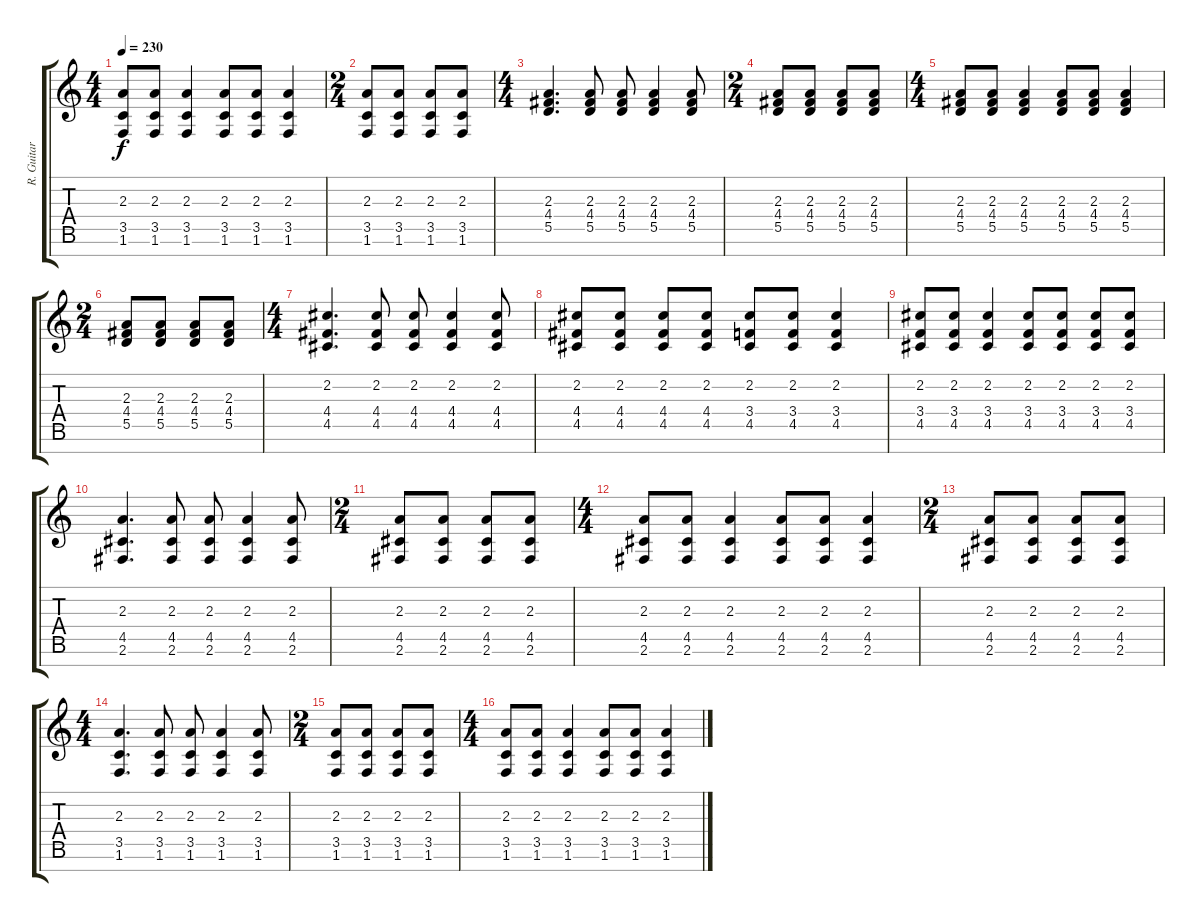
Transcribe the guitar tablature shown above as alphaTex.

\track ("R. Guitar 2" "R. Guitar ") {instrument distortionguitar}
\staff {score tabs}
\tuning (E4 B3 G3 D3 A2 E2 B1) {hide}
\ts (4 4)
\tempo 230
\clef g2
\ks c
(2.3 3.5 1.6).8{dy f} (2.3 3.5 1.6).8 (2.3 3.5 1.6).4 (2.3 3.5 1.6).8 (2.3 3.5 1.6).8 (2.3 3.5 1.6).4 |
\ts (2 4)
(2.3 3.5 1.6).8 (2.3 3.5 1.6).8 (2.3 3.5 1.6).8 (2.3 3.5 1.6).8 |
\ts (4 4)
(2.3 4.4 5.5).4{d} (2.3 4.4 5.5).8 (2.3 4.4 5.5).8 (2.3 4.4 5.5).4 (2.3 4.4 5.5).8 |
\ts (2 4)
(2.3 4.4 5.5).8 (2.3 4.4 5.5).8 (2.3 4.4 5.5).8 (2.3 4.4 5.5).8 |
\ts (4 4)
(2.3 4.4 5.5).8 (2.3 4.4 5.5).8 (2.3 4.4 5.5).4 (2.3 4.4 5.5).8 (2.3 4.4 5.5).8 (2.3 4.4 5.5).4 |
\ts (2 4)
(2.3 4.4 5.5).8 (2.3 4.4 5.5).8 (2.3 4.4 5.5).8 (2.3 4.4 5.5).8 |
\ts (4 4)
(2.2 4.4 4.5).4{d} (2.2 4.4 4.5).8 (2.2 4.4 4.5).8 (2.2 4.4 4.5).4 (2.2 4.4 4.5).8 |
(2.2 4.4 4.5).8 (2.2 4.4 4.5).8 (2.2 4.4 4.5).8 (2.2 4.4 4.5).8 (2.2 3.4 4.5).8 (2.2 3.4 4.5).8 (2.2 3.4 4.5).4 |
(2.2 3.4 4.5).8 (2.2 3.4 4.5).8 (2.2 3.4 4.5).4 (2.2 3.4 4.5).8 (2.2 3.4 4.5).8 (2.2 3.4 4.5).8 (2.2 3.4 4.5).8 |
(2.3 4.5 2.6).4{d} (2.3 4.5 2.6).8 (2.3 4.5 2.6).8 (2.3 4.5 2.6).4 (2.3 4.5 2.6).8 |
\ts (2 4)
(2.3 4.5 2.6).8 (2.3 4.5 2.6).8 (2.3 4.5 2.6).8 (2.3 4.5 2.6).8 |
\ts (4 4)
(2.3 4.5 2.6).8 (2.3 4.5 2.6).8 (2.3 4.5 2.6).4 (2.3 4.5 2.6).8 (2.3 4.5 2.6).8 (2.3 4.5 2.6).4 |
\ts (2 4)
(2.3 4.5 2.6).8 (2.3 4.5 2.6).8 (2.3 4.5 2.6).8 (2.3 4.5 2.6).8 |
\ts (4 4)
(2.3 3.5 1.6).4{d} (2.3 3.5 1.6).8 (2.3 3.5 1.6).8 (2.3 3.5 1.6).4 (2.3 3.5 1.6).8 |
\ts (2 4)
(2.3 3.5 1.6).8 (2.3 3.5 1.6).8 (2.3 3.5 1.6).8 (2.3 3.5 1.6).8 |
\ts (4 4)
(2.3 3.5 1.6).8 (2.3 3.5 1.6).8 (2.3 3.5 1.6).4 (2.3 3.5 1.6).8 (2.3 3.5 1.6).8 (2.3 3.5 1.6).4
